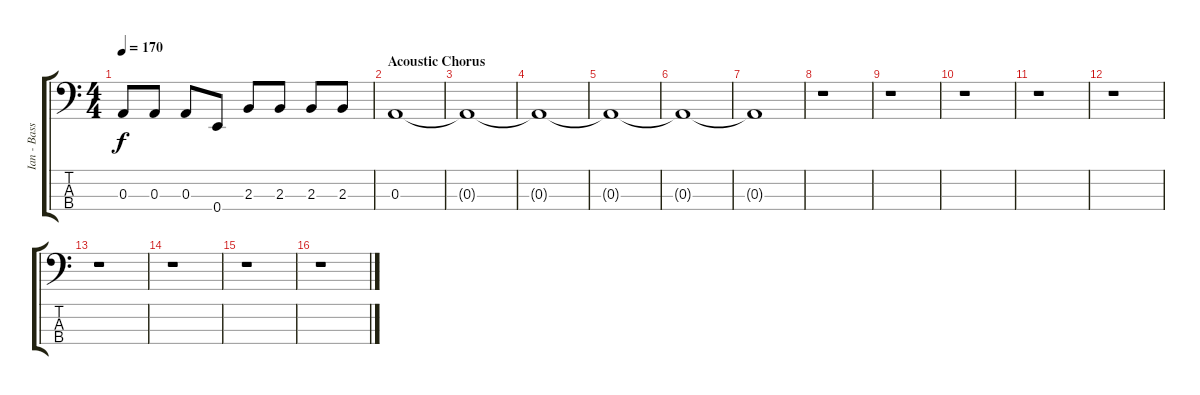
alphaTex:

\track ("Ian - Bass" "Ian - Bass") {instrument electricbasspick}
\staff {score tabs}
\tuning (G2 D2 A1 E1) {hide}
\ts (4 4)
\tempo 170
\clef f4
\ks c
0.3.8{dy f} 0.3.8 0.3.8 0.4.8 2.3.8 2.3.8 2.3.8 2.3.8 |
\section ("" "Acoustic Chorus")
0.3.1 |
0.3{t}.1 |
0.3{t}.1 |
0.3{t}.1 |
0.3{t}.1 |
0.3{t}.1 |
r.1 |
r.1 |
r.1 |
r.1 |
r.1 |
r.1 |
r.1 |
r.1 |
r.1
